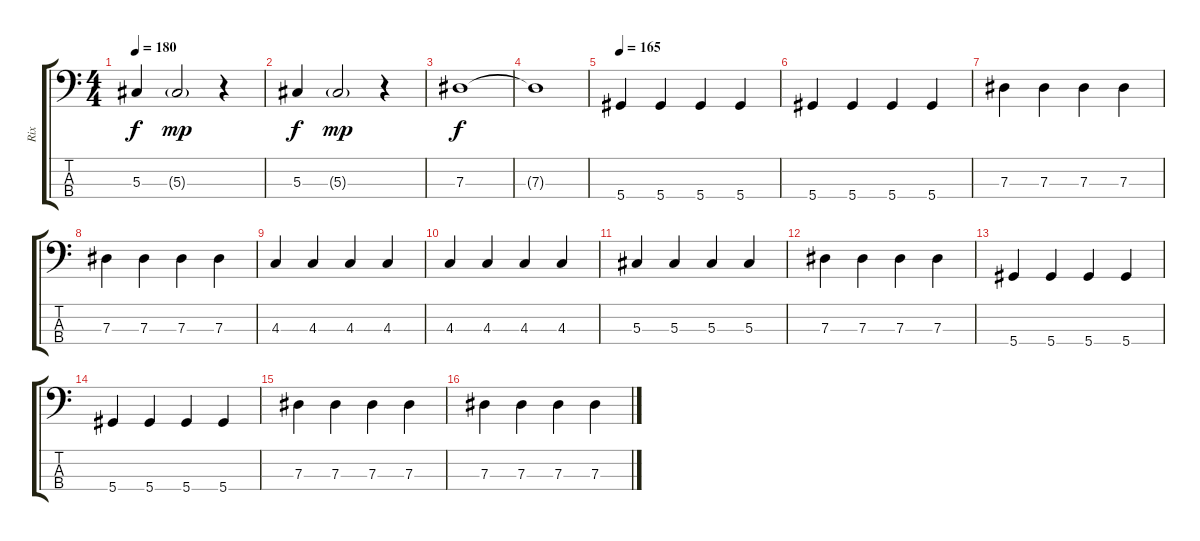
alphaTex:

\track ("Rix" "Rix") {instrument electricbasspick}
\staff {score tabs}
\tuning (Gb2 Db2 Ab1 Eb1) {hide}
\ts (4 4)
\tempo 180
\clef f4
\ks c
5.3.4{dy f} 5.3{g}.2{dy mp} r.4 |
5.3.4{dy f} 5.3{g}.2{dy mp} r.4 |
7.3.1{dy f} |
7.3{t}.1 |
\tempo 165
5.4.4 5.4.4 5.4.4 5.4.4 |
5.4.4 5.4.4 5.4.4 5.4.4 |
7.3.4 7.3.4 7.3.4 7.3.4 |
7.3.4 7.3.4 7.3.4 7.3.4 |
4.3.4 4.3.4 4.3.4 4.3.4 |
4.3.4 4.3.4 4.3.4 4.3.4 |
5.3.4 5.3.4 5.3.4 5.3.4 |
7.3.4 7.3.4 7.3.4 7.3.4 |
5.4.4 5.4.4 5.4.4 5.4.4 |
5.4.4 5.4.4 5.4.4 5.4.4 |
7.3.4 7.3.4 7.3.4 7.3.4 |
7.3.4 7.3.4 7.3.4 7.3.4
